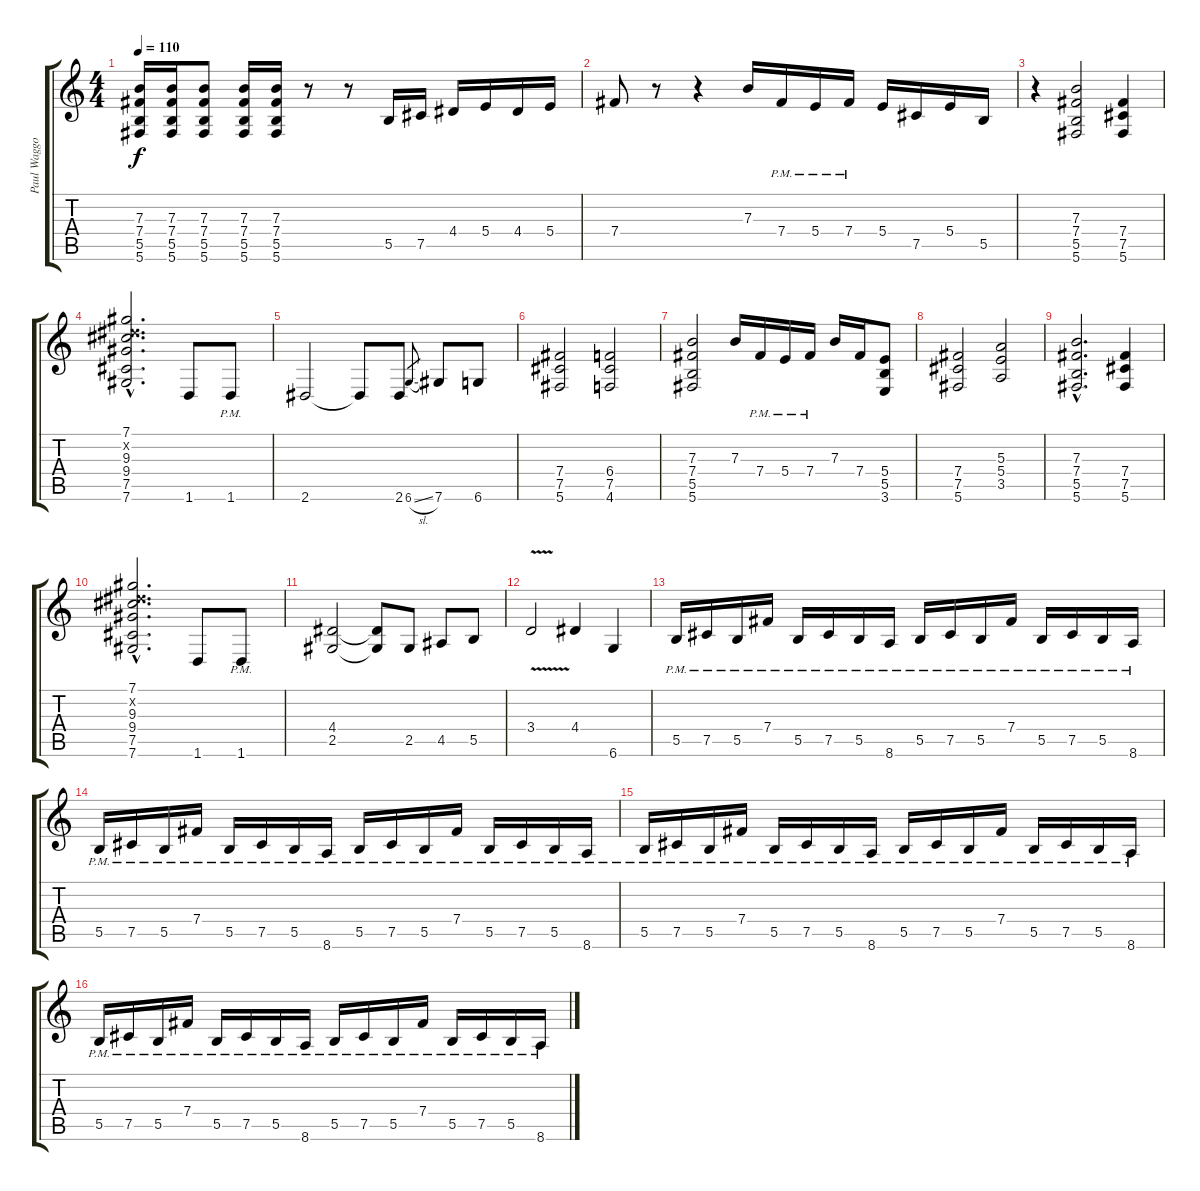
\track ("Paul Waggoner - Rhythm" "Paul Waggo") {instrument distortionguitar}
\staff {score tabs}
\tuning (Db4 Ab3 E3 B2 Gb2 Db2) {hide}
\ts (4 4)
\tempo 110
\clef g2
\ks c
(7.3{t} 7.4{t} 5.5{t} 5.6{t}).16{dy f} (7.3 7.4 5.5 5.6).16 (7.3 7.4 5.5 5.6).8 (7.3 7.4 5.5 5.6).16 (7.3 7.4 5.5 5.6).16 r.8 r.8 5.5.16 7.5.16 4.4.16 5.4.16 4.4.16 5.4.16 |
7.4.8 r.8 r.4 7.3.16 7.4{pm}.16 5.4{pm}.16 7.4{pm}.16 5.4.16 7.5.16 5.4.16 5.5.16 |
r.4 (7.3 7.4 5.5 5.6).2 (7.4 7.5 5.6).4 |
(7.1{hac} 7.2{hac x} 9.3{hac} 9.4{hac} 7.5{hac} 7.6{hac}).2{d} 1.6.8 1.6{pm}.8 |
2.6.2 2.6{t}.8 2.6.8 6.6{sl}.8{gr} 7.6.8 6.6.8 |
(7.4 7.5 5.6).2 (6.4 7.5 4.6).2 |
(7.3 7.4 5.5 5.6).2 7.3.16 7.4{pm}.16 5.4{pm}.16 7.4{pm}.16 7.3.16 7.4.16 (5.4 5.5 3.6).8 |
(7.4 7.5 5.6).2 (5.3 5.4 3.5).2 |
(7.3{hac} 7.4{hac} 5.5{hac} 5.6{hac}).2{d} (7.4 7.5 5.6).4 |
(7.1{hac} 7.2{hac x} 9.3{hac} 9.4{hac} 7.5{hac} 7.6{hac}).2{d} 1.6.8 1.6{pm}.8 |
(4.4 2.5).2 (4.4{t} 2.5{t}).8 2.5.8 4.5.8 5.5.8 |
3.4{v}.2 4.4.4 6.6.4 |
5.5{pm}.16 7.5{pm}.16 5.5{pm}.16 7.4{pm}.16 5.5{pm}.16 7.5{pm}.16 5.5{pm}.16 8.6{pm}.16 5.5{pm}.16 7.5{pm}.16 5.5{pm}.16 7.4{pm}.16 5.5{pm}.16 7.5{pm}.16 5.5{pm}.16 8.6{pm}.16 |
5.5{pm}.16 7.5{pm}.16 5.5{pm}.16 7.4{pm}.16 5.5{pm}.16 7.5{pm}.16 5.5{pm}.16 8.6{pm}.16 5.5{pm}.16 7.5{pm}.16 5.5{pm}.16 7.4{pm}.16 5.5{pm}.16 7.5{pm}.16 5.5{pm}.16 8.6{pm}.16 |
5.5{pm}.16 7.5{pm}.16 5.5{pm}.16 7.4{pm}.16 5.5{pm}.16 7.5{pm}.16 5.5{pm}.16 8.6{pm}.16 5.5{pm}.16 7.5{pm}.16 5.5{pm}.16 7.4{pm}.16 5.5{pm}.16 7.5{pm}.16 5.5{pm}.16 8.6{pm}.16 |
5.5{pm}.16 7.5{pm}.16 5.5{pm}.16 7.4{pm}.16 5.5{pm}.16 7.5{pm}.16 5.5{pm}.16 8.6{pm}.16 5.5{pm}.16 7.5{pm}.16 5.5{pm}.16 7.4{pm}.16 5.5{pm}.16 7.5{pm}.16 5.5{pm}.16 8.6{pm}.16
